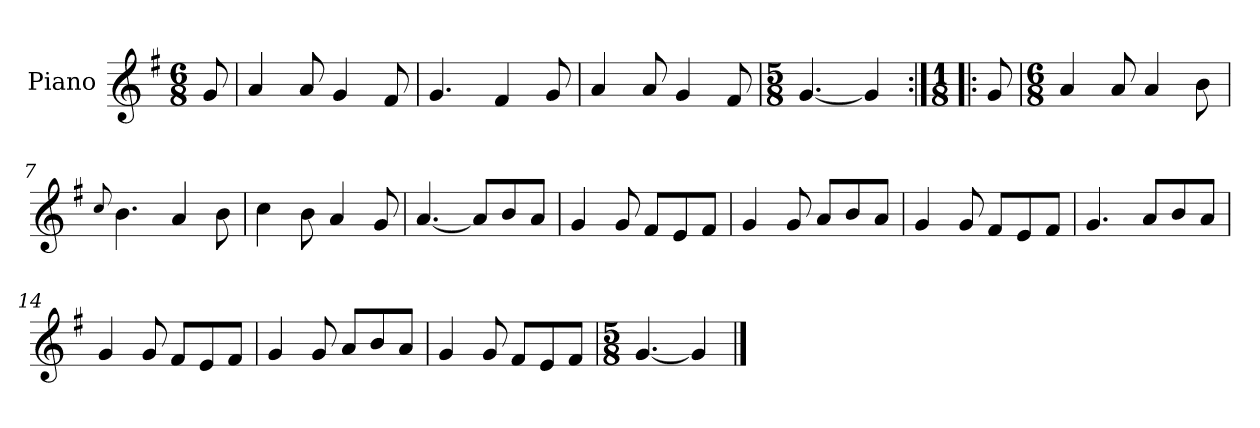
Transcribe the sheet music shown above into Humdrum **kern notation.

**kern
*part1
*staff1
*I"Piano
*I'Pno.
*clefG2
*k[f#]
*M6/8
=
8g/
=1
4a/
8a/
4g/
8f#/
=2
4.g/
4f#/
8g/
=3
4a/
8a/
4g/
8f#/
=4
*M5/8
[4.g/
4g/]
=5:|!|:
*M1/8
8g/
=6
*M6/8
4a/
8a/
4a/
8b\
=7
8qqcc/
4.b\
4a/
8b\
=8
4cc\
8b\
4a/
8g/
!!LO:LB:g=z
=9
[4.a/
8a/L]
8b/
8a/J
=10
4g/
8g/
8f#/L
8e/
8f#/J
=11
4g/
8g/
8a/L
8b/
8a/J
=12
4g/
8g/
8f#/L
8e/
8f#/J
=13
4.g/
8a/L
8b/
8a/J
=14
4g/
8g/
8f#/L
8e/
8f#/J
=15
4g/
8g/
8a/L
8b/
8a/J
=16
4g/
8g/
8f#/L
8e/
8f#/J
!!LO:LB:g=z
=17
*M5/8
[4.g/
4g/]
==
*-
